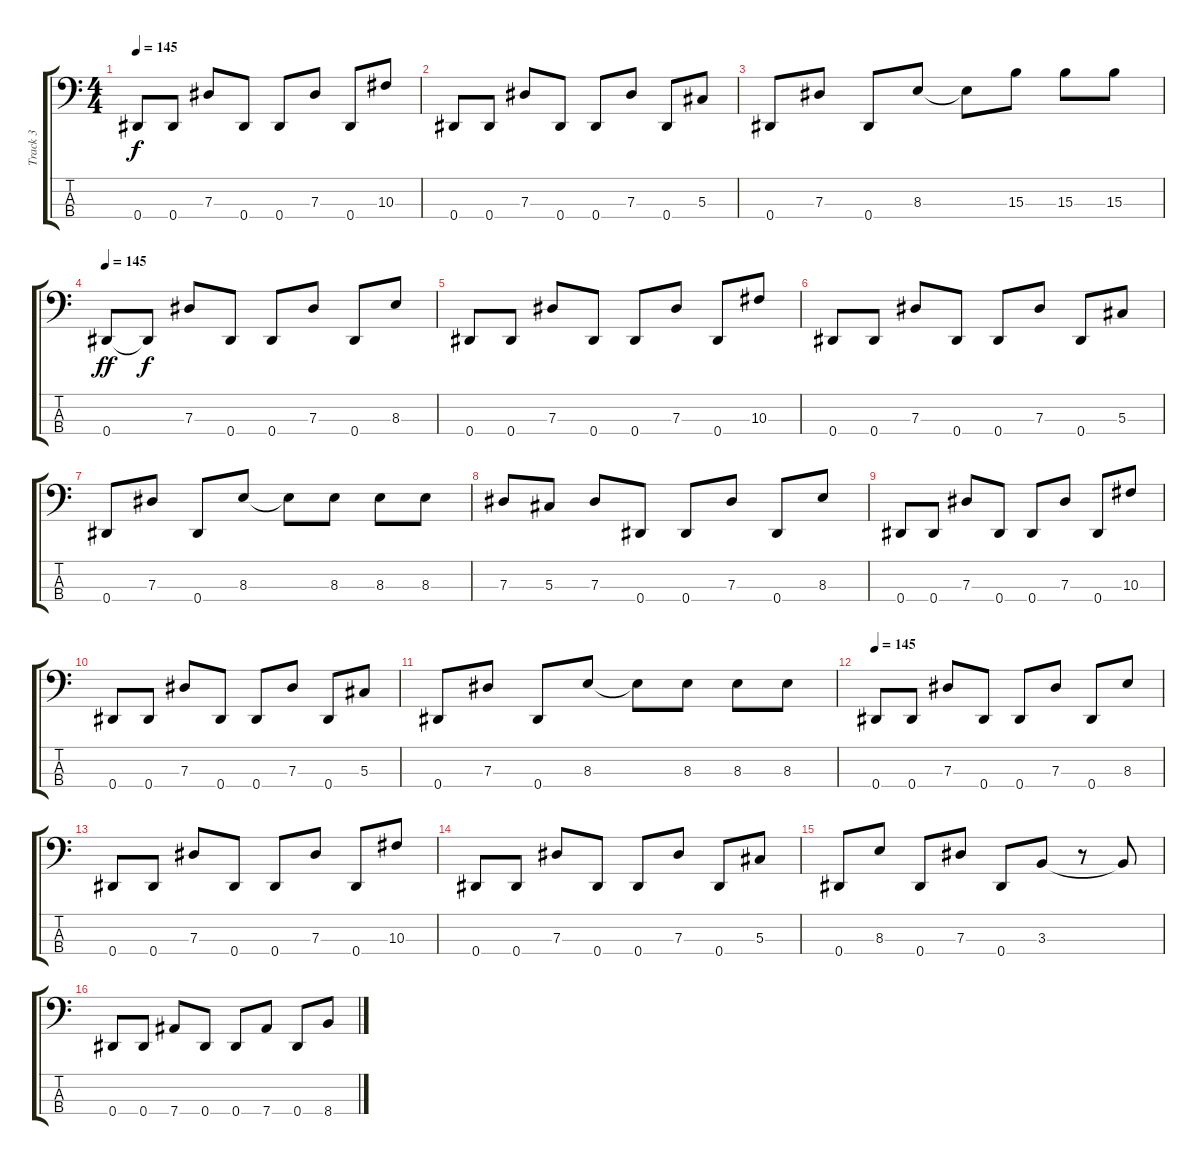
\track ("Track 3" "Track 3") {instrument electricbasspick}
\staff {score tabs}
\tuning (Gb2 Db2 Ab1 Eb1) {hide}
\ts (4 4)
\tempo 145
\clef f4
\ks c
0.4.8{dy f} 0.4.8 7.3.8 0.4.8 0.4.8 7.3.8 0.4.8 10.3.8 |
0.4.8 0.4.8 7.3.8 0.4.8 0.4.8 7.3.8 0.4.8 5.3.8 |
0.4.8 7.3.8 0.4.8 8.3.8 8.3{t}.8 15.3.8 15.3.8 15.3.8 |
\tempo 145
0.4.8{dy ff} 0.4{t}.8{dy f} 7.3.8 0.4.8 0.4.8 7.3.8 0.4.8 8.3.8 |
0.4.8 0.4.8 7.3.8 0.4.8 0.4.8 7.3.8 0.4.8 10.3.8 |
0.4.8 0.4.8 7.3.8 0.4.8 0.4.8 7.3.8 0.4.8 5.3.8 |
0.4.8 7.3.8 0.4.8 8.3.8 8.3{t}.8 8.3.8 8.3.8 8.3.8 |
7.3.8 5.3.8 7.3.8 0.4.8 0.4.8 7.3.8 0.4.8 8.3.8 |
0.4.8 0.4.8 7.3.8 0.4.8 0.4.8 7.3.8 0.4.8 10.3.8 |
0.4.8 0.4.8 7.3.8 0.4.8 0.4.8 7.3.8 0.4.8 5.3.8 |
0.4.8 7.3.8 0.4.8 8.3.8 8.3{t}.8 8.3.8 8.3.8 8.3.8 |
\tempo 145
0.4.8 0.4.8 7.3.8 0.4.8 0.4.8 7.3.8 0.4.8 8.3.8 |
0.4.8 0.4.8 7.3.8 0.4.8 0.4.8 7.3.8 0.4.8 10.3.8 |
0.4.8 0.4.8 7.3.8 0.4.8 0.4.8 7.3.8 0.4.8 5.3.8 |
0.4.8 8.3.8 0.4.8 7.3.8 0.4.8 3.3.8 r.8 3.3{t}.8 |
0.4.8 0.4.8 7.4.8 0.4.8 0.4.8 7.4.8 0.4.8 8.4.8
